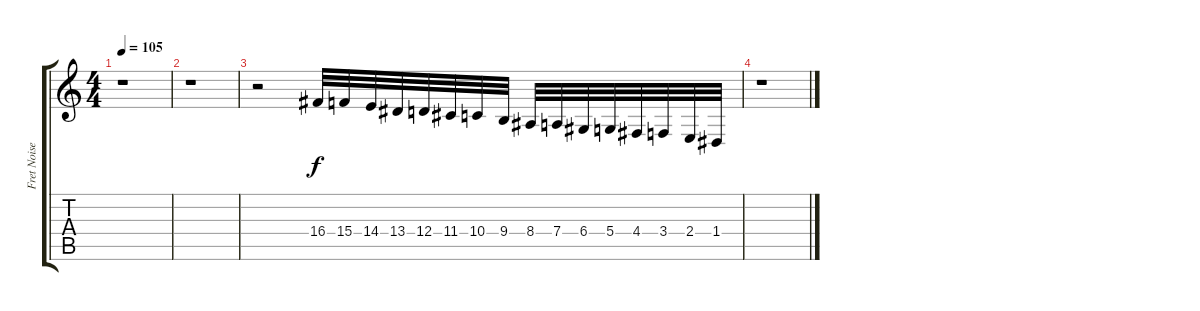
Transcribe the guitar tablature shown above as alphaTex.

\track ("Fret Noise" "Fret Noise") {instrument guitarfretnoise}
\staff {score tabs}
\tuning (E4 B3 G3 D3 A2 E2) {hide}
\ts (4 4)
\tempo 105
\clef g2
\ks c
r.1{dy f} |
r.1 |
r.2 16.4.32 15.4.32 14.4.32 13.4.32 12.4.32 11.4.32 10.4.32 9.4.32 8.4.32 7.4.32 6.4.32 5.4.32 4.4.32 3.4.32 2.4.32 1.4.32 |
r.1
